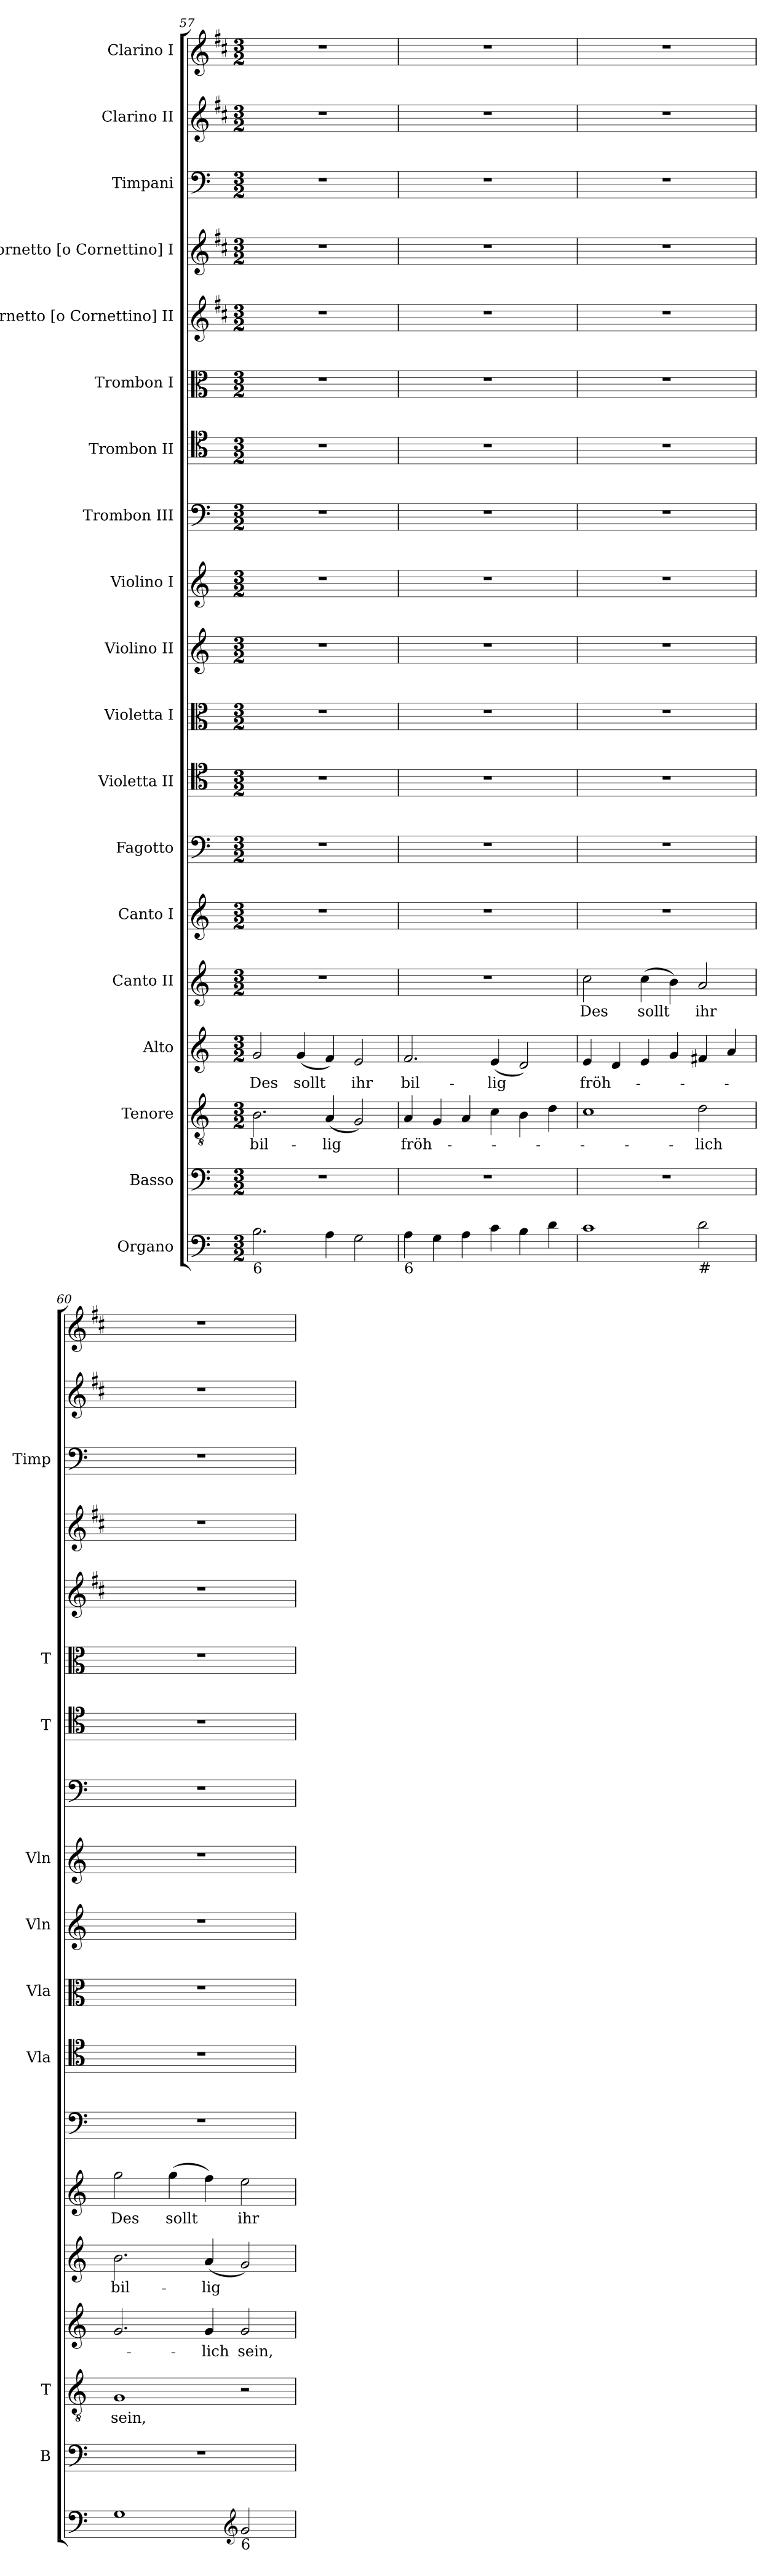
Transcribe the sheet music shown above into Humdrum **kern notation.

**kern	**kern	**kern	**text	**kern	**text	**kern	**text	**kern	**text	**kern	**kern	**kern	**kern	**kern	**kern	**kern	**kern	**kern	**kern	**kern	**kern	**kern
*part19	*part18	*part17	*part17	*part16	*part16	*part15	*part15	*part14	*part14	*part13	*part12	*part11	*part10	*part9	*part8	*part7	*part6	*part5	*part4	*part3	*part2	*part1
*staff19	*staff18	*staff17	*staff17	*staff16	*staff16	*staff15	*staff15	*staff14	*staff14	*staff13	*staff12	*staff11	*staff10	*staff9	*staff8	*staff7	*staff6	*staff5	*staff4	*staff3	*staff2	*staff1
*I"Organo	*I"Basso	*I"Tenore	*	*I"Alto	*	*I"Canto II	*	*I"Canto I	*	*I"Fagotto	*I"Violetta II	*I"Violetta I	*I"Violino II	*I"Violino I	*I"Trombon III	*I"Trombon II	*I"Trombon I	*I"Cornetto [o Cornettino] II	*I"Cornetto [o Cornettino] I	*I"Timpani	*I"Clarino II	*I"Clarino I
*	*I'B	*I'T	*	*	*	*	*	*	*	*	*I'Vla	*I'Vla	*I'Vln	*I'Vln	*	*I'T	*I'T	*	*	*I'Timp	*	*
*clefF4	*clefF4	*clefGv2	*	*clefG2	*	*clefG2	*	*clefG2	*	*clefF4	*clefC4	*clefC3	*clefG2	*clefG2	*clefF4	*clefC4	*clefC3	*clefG2	*clefG2	*clefF4	*clefG2	*clefG2
*	*	*ITrd7c12	*	*	*	*	*	*	*	*	*	*	*	*	*	*	*	*ITrd1c2	*ITrd1c2	*	*ITrd1c2	*ITrd1c2
*k[]	*k[]	*k[]	*	*k[]	*	*k[]	*	*k[]	*	*k[]	*k[]	*k[]	*k[]	*k[]	*k[]	*k[]	*k[]	*k[]	*k[]	*k[]	*k[]	*k[]
*C:	*C:	*C:	*	*C:	*	*C:	*	*C:	*	*C:	*C:	*C:	*C:	*C:	*C:	*C:	*C:	*C:	*C:	*C:	*C:	*C:
*M3/2	*M3/2	*M3/2	*	*M3/2	*	*M3/2	*	*M3/2	*	*M3/2	*M3/2	*M3/2	*M3/2	*M3/2	*M3/2	*M3/2	*M3/2	*M3/2	*M3/2	*M3/2	*M3/2	*M3/2
=57	=57	=57	=57	=57	=57	=57	=57	=57	=57	=57	=57	=57	=57	=57	=57	=57	=57	=57	=57	=57	=57	=57
!LO:TX:b:t=6	!	!	!	!	!	!	!	!	!	!	!	!	!	!	!	!	!	!	!	!	!	!
!	!LO:N:vis=1	!	!LO:LY:b	!	!LO:LY:b	!LO:N:vis=1	!	!LO:N:vis=1	!	!LO:N:vis=1	!LO:N:vis=1	!LO:N:vis=1	!LO:N:vis=1	!LO:N:vis=1	!LO:N:vis=1	!LO:N:vis=1	!LO:N:vis=1	!LO:N:vis=1	!LO:N:vis=1	!LO:N:vis=1	!LO:N:vis=1	!LO:N:vis=1
2.B\	1.r	2.BB\	bil-	2g/	Des	1.r	.	1.r	.	1.r	1.r	1.r	1.r	1.r	1.r	1.r	1.r	1.r	1.r	1.r	1.r	1.r
!	!	!	!	!	!LO:LY:b	!	!	!	!	!	!	!	!	!	!	!	!	!	!	!	!	!
.	.	.	.	(<4g/	sollt	.	.	.	.	.	.	.	.	.	.	.	.	.	.	.	.	.
!	!	!	!LO:LY:b	!	!	!	!	!	!	!	!	!	!	!	!	!	!	!	!	!	!	!
4A\	.	(<4AA/	-lig	4f/)	.	.	.	.	.	.	.	.	.	.	.	.	.	.	.	.	.	.
!	!	!	!	!	!LO:LY:b	!	!	!	!	!	!	!	!	!	!	!	!	!	!	!	!	!
2G\	.	2GG/)	.	2e/	ihr	.	.	.	.	.	.	.	.	.	.	.	.	.	.	.	.	.
=58	=58	=58	=58	=58	=58	=58	=58	=58	=58	=58	=58	=58	=58	=58	=58	=58	=58	=58	=58	=58	=58	=58
!LO:TX:b:t=6	!	!	!	!	!	!	!	!	!	!	!	!	!	!	!	!	!	!	!	!	!	!
!	!LO:N:vis=1	!	!LO:LY:b	!	!LO:LY:b	!LO:N:vis=1	!	!LO:N:vis=1	!	!LO:N:vis=1	!LO:N:vis=1	!LO:N:vis=1	!LO:N:vis=1	!LO:N:vis=1	!LO:N:vis=1	!LO:N:vis=1	!LO:N:vis=1	!LO:N:vis=1	!LO:N:vis=1	!LO:N:vis=1	!LO:N:vis=1	!LO:N:vis=1
4A\	1.r	4AA/	fröh-	2.f/	bil-	1.r	.	1.r	.	1.r	1.r	1.r	1.r	1.r	1.r	1.r	1.r	1.r	1.r	1.r	1.r	1.r
4G\	.	4GG/	.	.	.	.	.	.	.	.	.	.	.	.	.	.	.	.	.	.	.	.
4A\	.	4AA/	.	.	.	.	.	.	.	.	.	.	.	.	.	.	.	.	.	.	.	.
!	!	!	!	!	!LO:LY:b	!	!	!	!	!	!	!	!	!	!	!	!	!	!	!	!	!
4c\	.	4C\	.	(<4e/	-lig	.	.	.	.	.	.	.	.	.	.	.	.	.	.	.	.	.
4B\	.	4BB\	.	2d/)	.	.	.	.	.	.	.	.	.	.	.	.	.	.	.	.	.	.
4d\	.	4D\	.	.	.	.	.	.	.	.	.	.	.	.	.	.	.	.	.	.	.	.
=59	=59	=59	=59	=59	=59	=59	=59	=59	=59	=59	=59	=59	=59	=59	=59	=59	=59	=59	=59	=59	=59	=59
!	!LO:N:vis=1	!	!	!	!LO:LY:b	!	!LO:LY:b	!LO:N:vis=1	!	!LO:N:vis=1	!LO:N:vis=1	!LO:N:vis=1	!LO:N:vis=1	!LO:N:vis=1	!LO:N:vis=1	!LO:N:vis=1	!LO:N:vis=1	!LO:N:vis=1	!LO:N:vis=1	!LO:N:vis=1	!LO:N:vis=1	!LO:N:vis=1
1c	1.r	1C	.	4e/	fröh-	2cc\	Des	1.r	.	1.r	1.r	1.r	1.r	1.r	1.r	1.r	1.r	1.r	1.r	1.r	1.r	1.r
.	.	.	.	4d/	.	.	.	.	.	.	.	.	.	.	.	.	.	.	.	.	.	.
!	!	!	!	!	!	!	!LO:LY:b	!	!	!	!	!	!	!	!	!	!	!	!	!	!	!
.	.	.	.	4e/	.	(>4cc\	sollt	.	.	.	.	.	.	.	.	.	.	.	.	.	.	.
.	.	.	.	4g/	.	4b\)	.	.	.	.	.	.	.	.	.	.	.	.	.	.	.	.
!LO:TX:b:t=#	!	!	!	!	!	!	!	!	!	!	!	!	!	!	!	!	!	!	!	!	!	!
!	!	!	!LO:LY:b	!	!	!	!LO:LY:b	!	!	!	!	!	!	!	!	!	!	!	!	!	!	!
2d\	.	2D\	-lich	4f#X/	.	2a/	ihr	.	.	.	.	.	.	.	.	.	.	.	.	.	.	.
.	.	.	.	4a/	.	.	.	.	.	.	.	.	.	.	.	.	.	.	.	.	.	.
!!LO:PB:g=z
=60	=60	=60	=60	=60	=60	=60	=60	=60	=60	=60	=60	=60	=60	=60	=60	=60	=60	=60	=60	=60	=60	=60
!	!LO:N:vis=1	!	!LO:LY:b	!	!	!	!LO:LY:b	!	!LO:LY:b	!LO:N:vis=1	!LO:N:vis=1	!LO:N:vis=1	!LO:N:vis=1	!LO:N:vis=1	!LO:N:vis=1	!LO:N:vis=1	!LO:N:vis=1	!LO:N:vis=1	!LO:N:vis=1	!LO:N:vis=1	!LO:N:vis=1	!LO:N:vis=1
1G	1.r	1GG	sein,	2.g/	.	2.b\	bil-	2gg\	Des	1.r	1.r	1.r	1.r	1.r	1.r	1.r	1.r	1.r	1.r	1.r	1.r	1.r
!	!	!	!	!	!	!	!	!	!LO:LY:b	!	!	!	!	!	!	!	!	!	!	!	!	!
.	.	.	.	.	.	.	.	(>4gg\	sollt	.	.	.	.	.	.	.	.	.	.	.	.	.
!	!	!	!	!	!LO:LY:b	!	!LO:LY:b	!	!	!	!	!	!	!	!	!	!	!	!	!	!	!
.	.	.	.	4g/	-lich	(<4a/	-lig	4ff\)	.	.	.	.	.	.	.	.	.	.	.	.	.	.
*clefG2	*	*	*	*	*	*	*	*	*	*	*	*	*	*	*	*	*	*	*	*	*	*
!LO:TX:b:t=6	!	!	!	!	!	!	!	!	!	!	!	!	!	!	!	!	!	!	!	!	!	!
!	!	!	!	!	!LO:LY:b	!	!	!	!LO:LY:b	!	!	!	!	!	!	!	!	!	!	!	!	!
2g/	.	2r	.	2g/	sein,	2g/)	.	2ee\	ihr	.	.	.	.	.	.	.	.	.	.	.	.	.
=	=	=	=	=	=	=	=	=	=	=	=	=	=	=	=	=	=	=	=	=	=	=
*-	*-	*-	*-	*-	*-	*-	*-	*-	*-	*-	*-	*-	*-	*-	*-	*-	*-	*-	*-	*-	*-	*-
